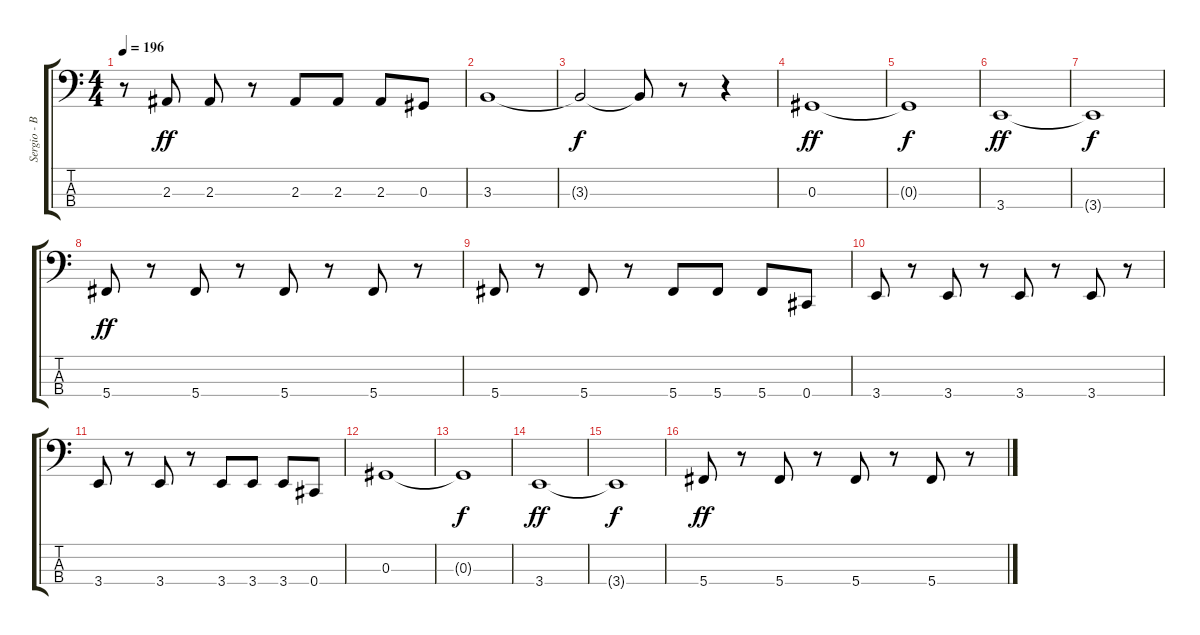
\track ("Sergio - Bass" "Sergio - B") {instrument electricbasspick}
\staff {score tabs}
\tuning (Gb2 Db2 Ab1 Db1) {hide}
\ts (4 4)
\tempo 196
\clef f4
\ks c
r.8{dy ff} 2.3.8 2.3.8 r.8 2.3.8 2.3.8 2.3.8 0.3.8 |
3.3.1 |
3.3{t}.2{dy f} 3.3{t}.8 r.8 r.4 |
0.3.1{dy ff} |
0.3{t}.1{dy f} |
3.4.1{dy ff} |
3.4{t}.1{dy f} |
5.4.8{dy ff} r.8 5.4.8 r.8 5.4.8 r.8 5.4.8 r.8 |
5.4.8 r.8 5.4.8 r.8 5.4.8 5.4.8 5.4.8 0.4.8 |
3.4.8 r.8 3.4.8 r.8 3.4.8 r.8 3.4.8 r.8 |
3.4.8 r.8 3.4.8 r.8 3.4.8 3.4.8 3.4.8 0.4.8 |
0.3.1 |
0.3{t}.1{dy f} |
3.4.1{dy ff} |
3.4{t}.1{dy f} |
5.4.8{dy ff} r.8 5.4.8 r.8 5.4.8 r.8 5.4.8 r.8
